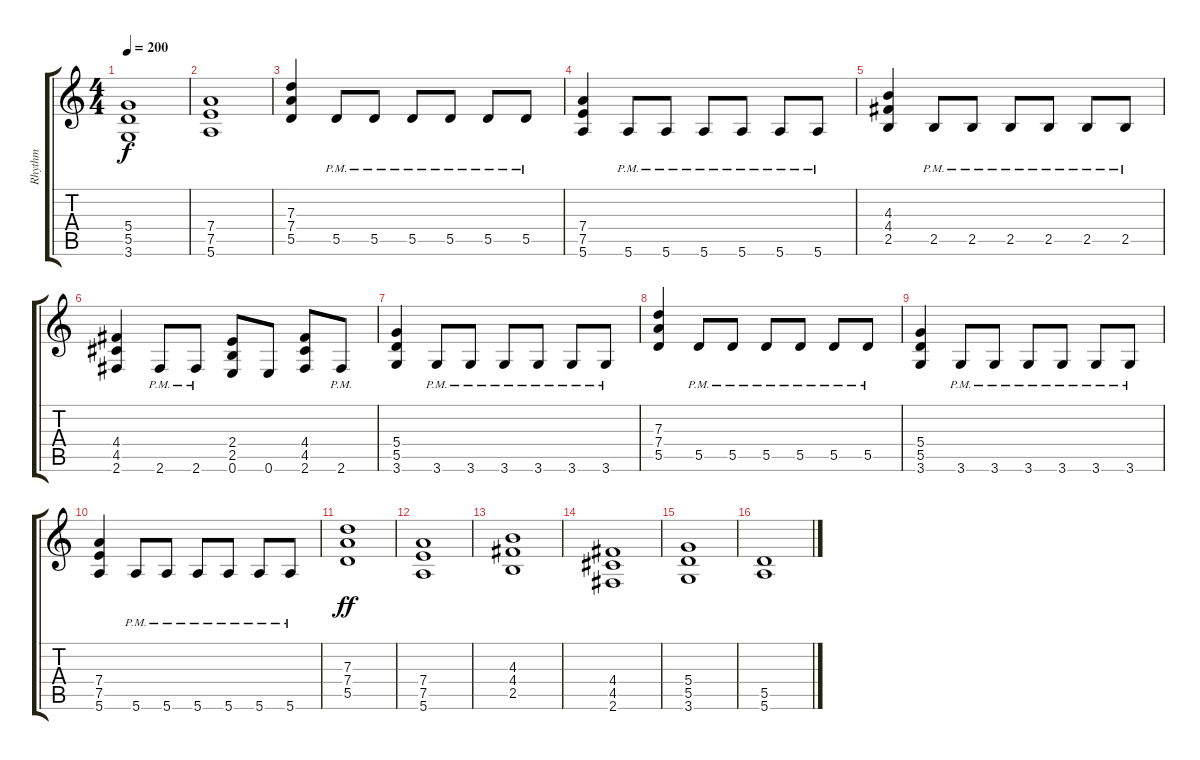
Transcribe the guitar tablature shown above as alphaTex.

\track ("Rhythm" "Rhythm") {instrument distortionguitar}
\staff {score tabs}
\tuning (E4 B3 G3 D3 A2 E2) {hide}
\ts (4 4)
\tempo 200
\clef g2
\ks c
(5.4 5.5 3.6).1{dy f} |
(7.4 7.5 5.6).1 |
(7.3 7.4 5.5).4 5.5{pm}.8 5.5{pm}.8 5.5{pm}.8 5.5{pm}.8 5.5{pm}.8 5.5{pm}.8 |
(7.4 7.5 5.6).4 5.6{pm}.8 5.6{pm}.8 5.6{pm}.8 5.6{pm}.8 5.6{pm}.8 5.6{pm}.8 |
(4.3 4.4 2.5).4 2.5{pm}.8 2.5{pm}.8 2.5{pm}.8 2.5{pm}.8 2.5{pm}.8 2.5{pm}.8 |
(4.4 4.5 2.6).4 2.6{pm}.8 2.6{pm}.8 (2.4 2.5 0.6).8 0.6.8 (4.4 4.5 2.6).8 2.6{pm}.8 |
(5.4 5.5 3.6).4 3.6{pm}.8 3.6{pm}.8 3.6{pm}.8 3.6{pm}.8 3.6{pm}.8 3.6{pm}.8 |
(7.3 7.4 5.5).4 5.5{pm}.8 5.5{pm}.8 5.5{pm}.8 5.5{pm}.8 5.5{pm}.8 5.5{pm}.8 |
(5.4 5.5 3.6).4 3.6{pm}.8 3.6{pm}.8 3.6{pm}.8 3.6{pm}.8 3.6{pm}.8 3.6{pm}.8 |
(7.4 7.5 5.6).4 5.6{pm}.8 5.6{pm}.8 5.6{pm}.8 5.6{pm}.8 5.6{pm}.8 5.6{pm}.8 |
(7.3 7.4 5.5).1{dy ff} |
(7.4 7.5 5.6).1 |
(4.3 4.4 2.5).1 |
(4.4 4.5 2.6).1 |
(5.4 5.5 3.6).1 |
(5.5 5.6).1
